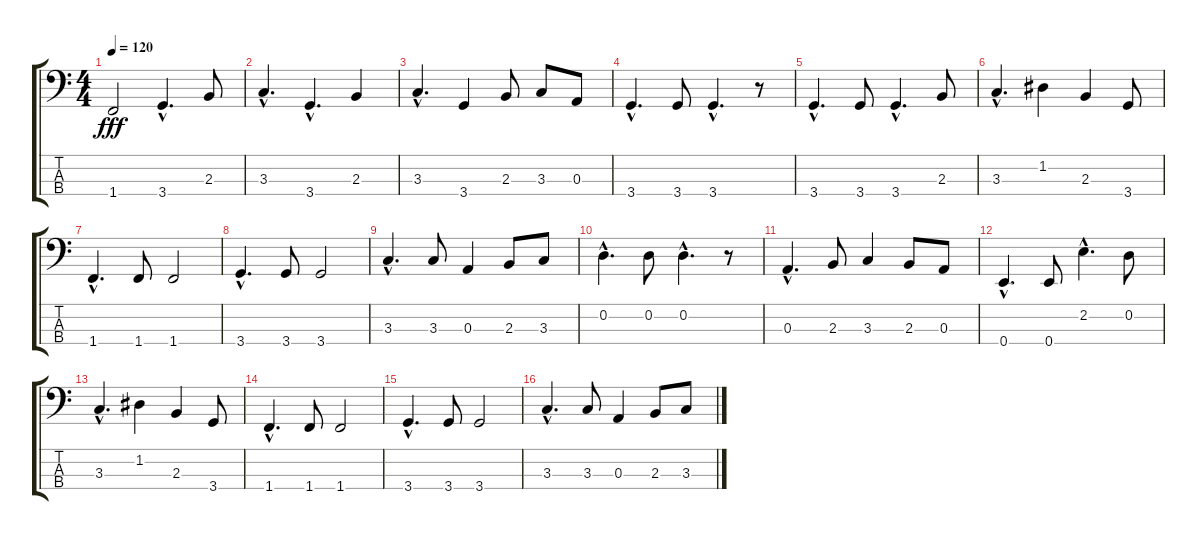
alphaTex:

\track "" {instrument electricbassfinger}
\staff {score tabs}
\tuning (G2 D2 A1 E1) {hide}
\ts (4 4)
\tempo 120
\clef f4
\ks c
1.4.2{dy fff} 3.4{hac}.4{d} 2.3.8 |
3.3{hac}.4{d} 3.4{hac}.4{d} 2.3.4 |
3.3{hac}.4{d} 3.4.4 2.3.8 3.3.8 0.3.8 |
3.4{hac}.4{d} 3.4.8 3.4{hac}.4{d} r.8 |
3.4{hac}.4{d} 3.4.8 3.4{hac}.4{d} 2.3.8 |
3.3{hac}.4{d} 1.2.4 2.3.4 3.4.8 |
1.4{hac}.4{d} 1.4.8 1.4.2 |
3.4{hac}.4{d} 3.4.8 3.4.2 |
3.3{hac}.4{d} 3.3.8 0.3.4 2.3.8 3.3.8 |
0.2{hac}.4{d} 0.2.8 0.2{hac}.4{d} r.8 |
0.3{hac}.4{d} 2.3.8 3.3.4 2.3.8 0.3.8 |
0.4{hac}.4{d} 0.4.8 2.2{hac}.4{d} 0.2.8 |
3.3{hac}.4{d} 1.2.4 2.3.4 3.4.8 |
1.4{hac}.4{d} 1.4.8 1.4.2 |
3.4{hac}.4{d} 3.4.8 3.4.2 |
3.3{hac}.4{d} 3.3.8 0.3.4 2.3.8 3.3.8
